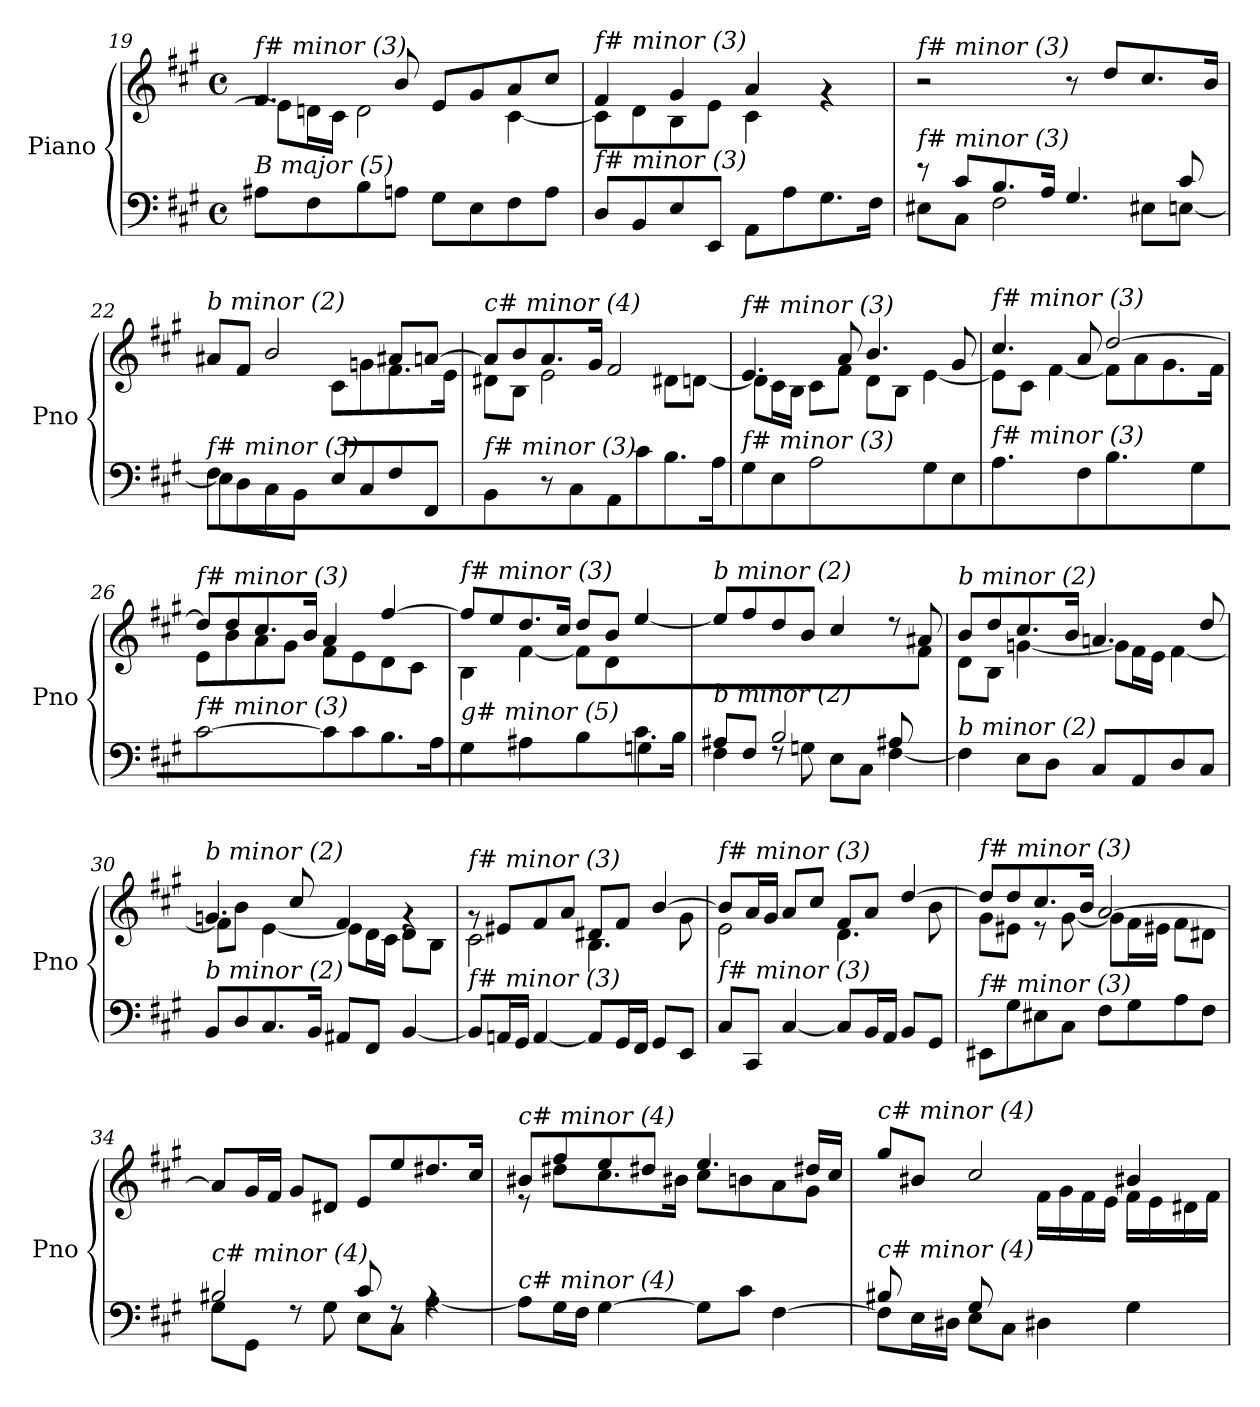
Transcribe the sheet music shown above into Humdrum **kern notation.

**kern	**kern
*part1	*part1
*staff2	*staff1
*I"Piano	*
*I'Pno	*
*clefF4	*clefG2
*k[f#c#g#]	*k[f#c#g#]
*M4/4	*M4/4
*met(c)	*met(c)
=19	=19
*	*^
!	!LO:TX:i:t=f# minor (3)	!
!LO:TX:i:t=B major (5)	!	!
8A#X\L	4.f#/	8e\L]
8F#\	.	16dn\L
.	.	16c#\JJ
8B\	.	2d\
8An\J	8b/	.
8G#\L	8e/L	.
8E\	8g#/	.
8F#\	8a/	[4c#\
8A\J	8cc#/J	.
=20	=20	=20
!	!LO:TX:i:t=f# minor (3)	!
!LO:TX:i:t=f# minor (3)	!	!
8D/L	4f#/	8c#\L]
8BB/	.	8d\
8E/	4g#/	8B\
8EE/J	.	8e\J
8AA\L	4a/	4c#\
8A\	.	.
8.G#\	4rg	4rg
16F#\Jk	.	.
*	*v	*v
=21	=21
*^	*
!	!	!LO:TX:i:t=f# minor (3)
!LO:TX:i:t=f# minor (3)	!	!
8r	8E#X\L	2r
8c#/L	8C#\J	.
8.B/	2F#\	.
16A/Jk	.	.
4.G#/	.	8r
.	.	8dd/L
.	8E#X\L	8.cc#/
8c#/	[8En\J	.
.	.	16b/Jk
!!LO:PB:g=z
=22	=22	=22
*	*	*^
!	!	!LO:TX:i:t=b minor (2)	!
!LO:TX:i:t=f# minor (3)	!	!	!
8F#/L	8E\L]	8a#X/L	8ryy
2..ryy	8D\	8f#/J	8f#\
.	8C#\	2b/	8.e\
.	8BB\J	.	.
.	.	.	16d\Jk
.	8E/L	.	8c#\L
.	8C#/	.	8gn\
.	8F#/	8a#X/L	8.f#\
.	8FF#/J	[8an/J	.
.	.	.	16e\Jk
*v	*v	*	*
=23	=23	=23
!	!LO:TX:i:t=c# minor (4)	!
!LO:TX:i:t=f# minor (3)	!	!
4BB/	8a/L]	8d#X\L
.	8b/	8B\J
8r	8.a/	2e\
8C#/	.	.
.	16g#/Jk	.
8AA\L	2f#/	.
8c#\	.	.
8.B\	.	8d#X\L
.	.	[8dn\J
16A\Jk	.	.
=24	=24	=24
!	!LO:TX:i:t=f# minor (3)	!
!LO:TX:i:t=f# minor (3)	!	!
8G#\L	4.e/	8d\L]
8E\J	.	16c#\L
.	.	16B\JJ
2A\	.	8c#\L
.	8a/	8f#\J
.	4.b/	8d\L
.	.	8B\J
8G#\L	.	[4e\
8E\J	8g#/	.
=25	=25	=25
!	!LO:TX:i:t=f# minor (3)	!
!LO:TX:i:t=f# minor (3)	!	!
4.A\	4.cc#/	8e\L]
.	.	8c#\J
.	.	[4f#\
8F#\	8a/	.
4.B\	[2dd/	8f#\L]
.	.	8a\
.	.	8.g#\
8G#\	.	.
.	.	16f#\Jk
!!LO:LB:g=z	!!
=26	=26	=26
!	!LO:TX:i:t=f# minor (3)	!
!LO:TX:i:t=f# minor (3)	!	!
[2c#\	8dd/L]	8e\L
.	8dd/	8b\
.	8.cc#/	8a\
.	.	8g#\J
.	16b/Jk	.
8c#\L]	4a/	8f#\L
8c#\	.	8e\
8.B\	[4ff#/	8d\
.	.	8c#\J
16A\Jk	.	.
=27	=27	=27
*^	*	*
!	!	!LO:TX:i:t=f# minor (3)	!
!LO:TX:i:t=g# minor (5)	!	!	!
2.ryy	4G#\	8ff#/L]	4B\
.	.	8ee/	.
.	4A#X\	8.dd/	[4f#\
.	.	16cc#/Jk	.
.	4B\	8dd/L	8f#\L]
.	.	8b/J	8d\
8.c#/	4Gn\	[4ee/	4ryy
16B/Jk	.	.	.
=28	=28	=28	=28
!	!	!LO:TX:i:t=b minor (2)	!
!LO:TX:i:t=b minor (2)	!	!	!
8A#X/L	4F#\	8ee/L]	2..ryy
8F#/J	.	8ff#/	.
2B/	8rF	8dd/	.
.	8Gn\	8b/J	.
.	8E\L	4cc#/	.
.	8C#\J	.	.
8A#X/L	[4F#\	8rdd	.
8ryy	.	8a#X/	8f#\J
*v	*v	*	*
=29	=29	=29
!	!LO:TX:i:t=b minor (2)	!
!LO:TX:i:t=b minor (2)	!	!
4F#\]	8b/L	8d\L
.	8dd/	8B\J
8E\L	8.cc#/	[4gn\
8D\J	.	.
.	16b/Jk	.
8C#/L	4.an/	8g\L]
8AA/	.	16f#\L
.	.	16e\JJ
8D/	.	[4f#\
8C#/J	8dd/	.
!!LO:LB:g=z	!!
=30	=30	=30
!	!LO:TX:i:t=b minor (2)	!
!LO:TX:i:t=b minor (2)	!	!
8BB/L	4.gn/	8f#\L]
8D/	.	8b\J
8.C#/	.	[4e\
.	8cc#/	.
16BB/Jk	.	.
8AA#X/L	4f#/	8e\L]
8FF#/J	.	16d\L
.	.	16c#\JJ
[4BB/	4rg	8d\L
.	.	8B\J
=31	=31	=31
!	!LO:TX:i:t=f# minor (3)	!
!LO:TX:i:t=f# minor (3)	!	!
8BB/L]	8rg	2c#\
16AAn/L	8e#X/L	.
16GG#/JJ	.	.
[4AA/	8f#/	.
.	8a/J	.
8AA/L]	8d#X/L	4.B\
16GG#/L	8f#/J	.
16FF#/JJ	.	.
8GG#/L	[4b/	.
8EE/J	.	8g#\
=32	=32	=32
!	!LO:TX:i:t=f# minor (3)	!
!LO:TX:i:t=f# minor (3)	!	!
8C#/L	8b/L]	2e\
8CC#/J	16a/L	.
.	16g#/JJ	.
[4C#/	8a/L	.
.	8cc#/J	.
8C#/L]	8f#/L	4.d\
16BB/L	8a/J	.
16AA/JJ	.	.
8BB/L	[4dd/	.
8GG#/J	.	8b\
=33	=33	=33
!	!LO:TX:i:t=f# minor (3)	!
!LO:TX:i:t=f# minor (3)	!	!
8EE#X/L	8dd/L]	8g#\L
8G#\	8dd/	8e#X\J
8E#X\	8.cc#/	8r
8C#\J	.	[8g#\
.	16b/Jk	.
8F#\L	[2a/	8g#\L]
8G#\	.	16f#\L
.	.	16e#X\JJ
8A\	.	8f#\L
8F#\J	.	8d#X\J
!!LO:LB:g=z
=34	=34	=34
*^	*	*
!	!	!LO:TX:i:t=c# minor (4)	!
!LO:TX:i:t=c# minor (4)	!	!	!
*	*	*v	*v
2B#X/	8G#\L	8a/L]
.	8GG#\J	16g#/L
.	.	16f#/JJ
.	8rF	8g#/L
.	8G#\	8d#X/J
8c#/	8E\L	8e/L
8rF	8C#\J	8ee/
4rA	[4A\	8.dd#X/
.	.	16cc#/Jk
*v	*v	*
=35	=35
*	*^
!	!LO:TX:i:t=c# minor (4)	!
!LO:TX:i:t=c# minor (4)	!	!
8A\L]	8b#X/L	8r
16G#\L	8ff#/	8dd#X\L
16F#\JJ	.	.
[4G#\	8ee/	8.cc#\
.	8dd#X/J	.
.	.	16b#X\Jk
8G#\L]	4.ee/	8cc#\L
8c#\J	.	8bn\
[4F#\	.	8a\
.	16dd#X/LL	8g#\J
.	16cc#/JJ	.
=36	=36	=36
*^	*	*
!	!	!LO:TX:i:t=c# minor (4)	!
!LO:TX:i:t=c# minor (4)	!	!	!
8B#X/L	8F#\L]	8gg#/L	8ryy
8ryy	16E\L	8b#X/J	8d#X\
.	16D#X\JJ	.	.
8G#/	8E\L	2cc#/	8ryy
2ryy	8C#\J	.	8g#\J
.	4D#X\	.	16f#\LL
.	.	.	16g#\
.	.	.	16f#\
.	.	.	16e\JJ
.	4G#\	4b#X/	16f#\LL
.	.	.	16e\
8ryy	.	.	16d#X\
.	.	.	16f#\JJ
*v	*v	*	*
*	*v	*v
=	=
*-	*-
